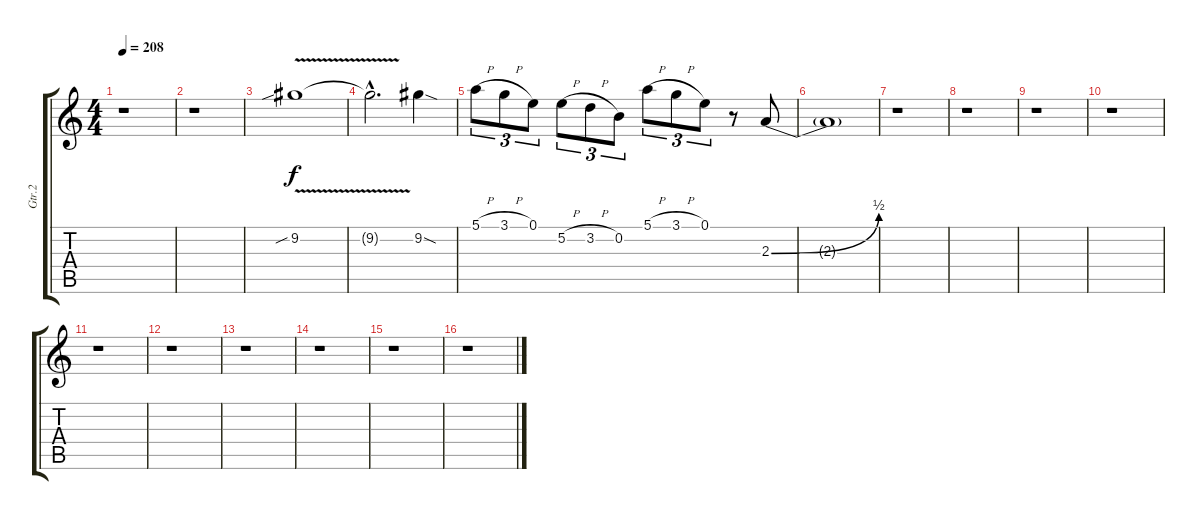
\track ("Gtr.2" "Gtr.2") {instrument distortionguitar}
\staff {score tabs}
\tuning (E4 B3 G3 D3 A2 E2) {hide}
\ts (4 4)
\tempo 208
\clef g2
\ks c
r.1{dy f} |
r.1 |
9.2{v sib}.1 |
9.2{hac t}.2{d} 9.2{sod}.4 |
5.1{h}.8{tu (3 2)} 3.1{h}.8{tu (3 2)} 0.1.8{tu (3 2)} 5.2{h}.8{tu (3 2)} 3.2{h}.8{tu (3 2)} 0.2.8{tu (3 2)} 5.1{h}.8{tu (3 2)} 3.1{h}.8{tu (3 2)} 0.1.8{tu (3 2)} r.8 2.3{be (bend 0 0 60 2)}.8 |
2.3{t}.1 |
r.1 |
r.1 |
r.1 |
r.1 |
r.1 |
r.1 |
r.1 |
r.1 |
r.1 |
r.1
